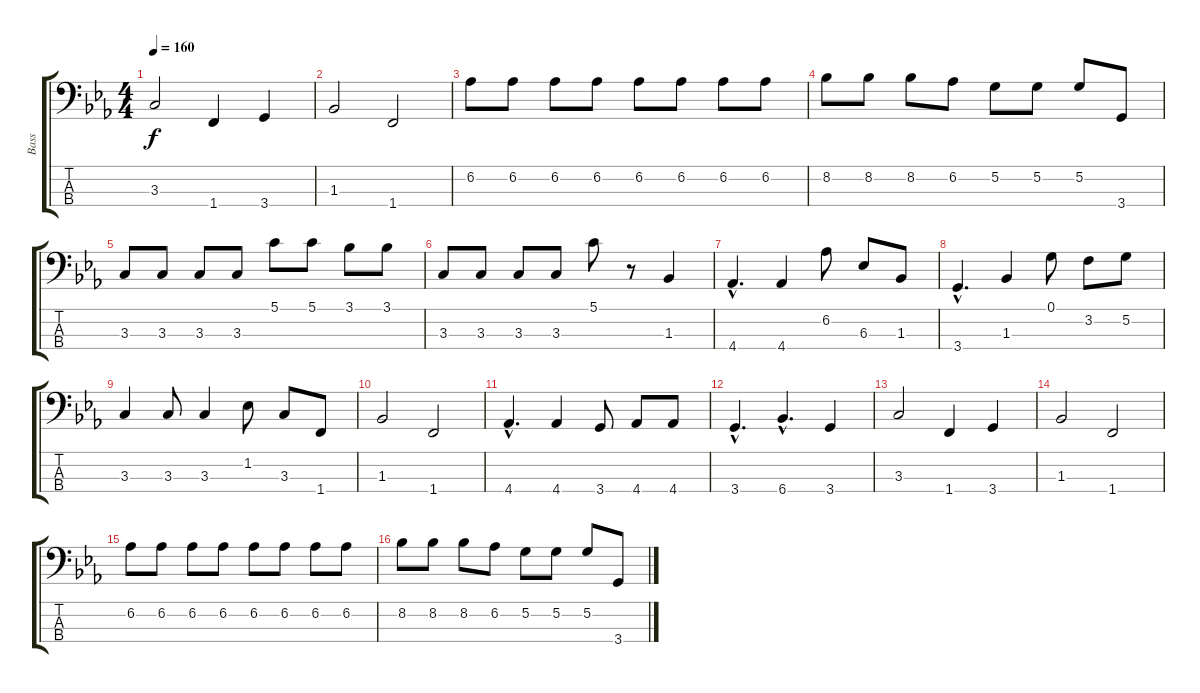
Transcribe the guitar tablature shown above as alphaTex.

\track ("Bass" "Bass") {instrument electricbassfinger}
\staff {score tabs}
\tuning (G2 D2 A1 E1) {hide}
\ts (4 4)
\tempo 160
\clef f4
\ks eb
3.3.2{dy f} 1.4.4 3.4.4 |
1.3.2 1.4.2 |
6.2.8 6.2.8 6.2.8 6.2.8 6.2.8 6.2.8 6.2.8 6.2.8 |
8.2.8 8.2.8 8.2.8 6.2.8 5.2.8 5.2.8 5.2.8 3.4.8 |
3.3.8 3.3.8 3.3.8 3.3.8 5.1.8 5.1.8 3.1.8 3.1.8 |
3.3.8 3.3.8 3.3.8 3.3.8 5.1.8 r.8 1.3.4 |
4.4{hac}.4{d} 4.4.4 6.2.8 6.3.8 1.3.8 |
3.4{hac}.4{d} 1.3.4 0.1.8 3.2.8 5.2.8 |
3.3.4 3.3.8 3.3.4 1.2.8 3.3.8 1.4.8 |
1.3.2 1.4.2 |
4.4{hac}.4{d} 4.4.4 3.4.8 4.4.8 4.4.8 |
3.4{hac}.4{d} 6.4{hac}.4{d} 3.4.4 |
3.3.2 1.4.4 3.4.4 |
1.3.2 1.4.2 |
6.2.8 6.2.8 6.2.8 6.2.8 6.2.8 6.2.8 6.2.8 6.2.8 |
8.2.8 8.2.8 8.2.8 6.2.8 5.2.8 5.2.8 5.2.8 3.4.8
